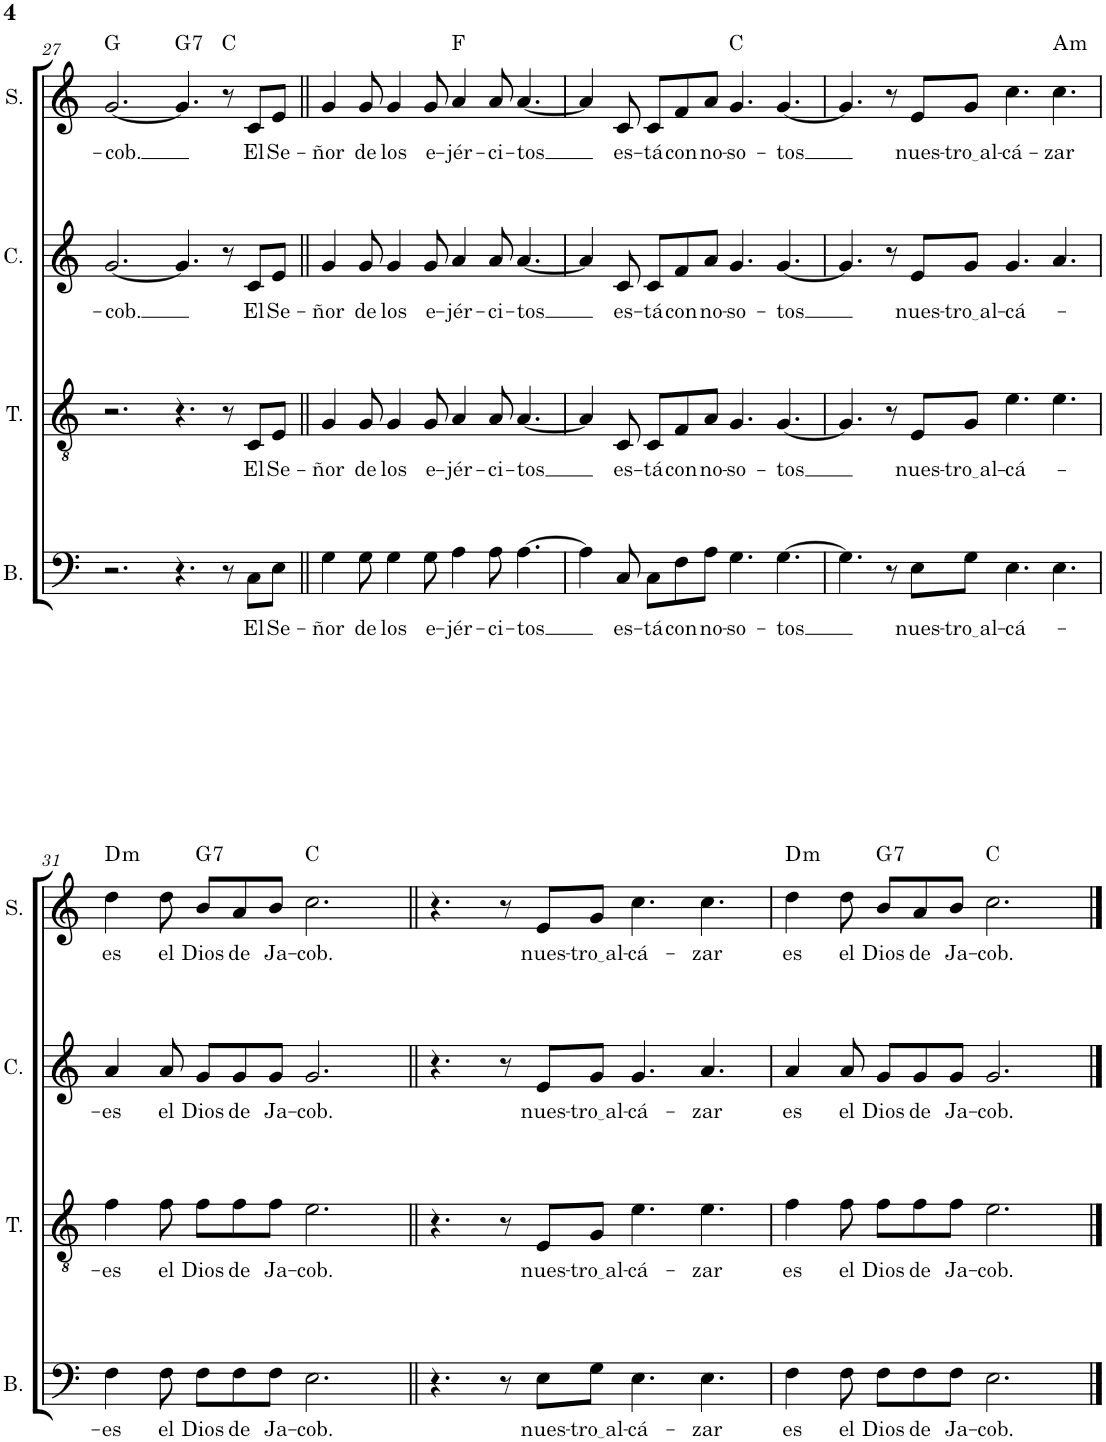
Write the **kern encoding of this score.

**kern	**text	**kern	**text	**kern	**text	**kern	**text	**harte
*part4	*part4	*part3	*part3	*part2	*part2	*part1	*part1	*part1
*staff4	*staff4	*staff3	*staff3	*staff2	*staff2	*staff1	*staff1	*
*I"Bajo	*	*I"Tenor	*	*I"Contralto	*	*I"Soprano	*	*
*I'B.	*	*I'T.	*	*I'C.	*	*I'S.	*	*
!!LO:PB:g=z
*clefF4	*	*clefGv2	*	*clefG2	*	*clefG2	*	*
*k[]	*	*k[]	*	*k[]	*	*k[]	*	*
*M12/8	*	*M12/8	*	*M12/8	*	*M12/8	*	*
=27	=27	=27	=27	=27	=27	=27	=27	=27
!	!	!	!	!	!LO:LY:b	!	!LO:LY:b	!
2.r	.	2.r	.	[2.g/	-cob.	[2.g/	-cob.	G:maj
!	!	!	!	!	!	!	!	!LO:H:kt=7
4.r	.	4.r	.	4.g/]	.	4.g/]	.	G:7
8r	.	8r	.	8r	.	8r	.	C:maj
!	!LO:LY:b	!	!LO:LY:b	!	!LO:LY:b	!	!LO:LY:b	!
8C\L	El	8C/L	El	8c/L	El	8c/L	El	.
!	!LO:LY:b	!	!LO:LY:b	!	!LO:LY:b	!	!LO:LY:b	!
8E\J	Se-	8E/J	Se-	8e/J	Se-	8e/J	Se-	.
=28||	=28||	=28||	=28||	=28||	=28||	=28||	=28||	=28||
!	!LO:LY:b	!	!LO:LY:b	!	!LO:LY:b	!	!LO:LY:b	!
4G\	-ñor	4G/	-ñor	4g/	-ñor	4g/	-ñor	.
!	!LO:LY:b	!	!LO:LY:b	!	!LO:LY:b	!	!LO:LY:b	!
8G\	de	8G/	de	8g/	de	8g/	de	.
!	!LO:LY:b	!	!LO:LY:b	!	!LO:LY:b	!	!LO:LY:b	!
4G\	los	4G/	los	4g/	los	4g/	los	.
!	!LO:LY:b	!	!LO:LY:b	!	!LO:LY:b	!	!LO:LY:b	!
8G\	e-	8G/	e-	8g/	e-	8g/	e-	.
!	!LO:LY:b	!	!LO:LY:b	!	!LO:LY:b	!	!LO:LY:b	!
4A\	-jér-	4A/	-jér-	4a/	-jér-	4a/	-jér-	F:maj
!	!LO:LY:b	!	!LO:LY:b	!	!LO:LY:b	!	!LO:LY:b	!
8A\	-ci-	8A/	-ci-	8a/	-ci-	8a/	-ci-	.
!	!LO:LY:b	!	!LO:LY:b	!	!LO:LY:b	!	!LO:LY:b	!
[4.A\	-tos	[4.A/	-tos	[4.a/	-tos	[4.a/	-tos	.
=29	=29	=29	=29	=29	=29	=29	=29	=29
4A\]	.	4A/]	.	4a/]	.	4a/]	.	.
!	!LO:LY:b	!	!LO:LY:b	!	!LO:LY:b	!	!LO:LY:b	!
8C/	es-	8C/	es-	8c/	es-	8c/	es-	.
!	!LO:LY:b	!	!LO:LY:b	!	!LO:LY:b	!	!LO:LY:b	!
8C\L	-tá	8C/L	-tá	8c/L	-tá	8c/L	-tá	.
!	!LO:LY:b	!	!LO:LY:b	!	!LO:LY:b	!	!LO:LY:b	!
8F\	con	8F/	con	8f/	con	8f/	con	.
!	!LO:LY:b	!	!LO:LY:b	!	!LO:LY:b	!	!LO:LY:b	!
8A\J	no-	8A/J	no-	8a/J	no-	8a/J	no-	.
!	!LO:LY:b	!	!LO:LY:b	!	!LO:LY:b	!	!LO:LY:b	!
4.G\	-so-	4.G/	-so-	4.g/	-so-	4.g/	-so-	C:maj
!	!LO:LY:b	!	!LO:LY:b	!	!LO:LY:b	!	!LO:LY:b	!
[4.G\	-tos	[4.G/	-tos	[4.g/	-tos	[4.g/	-tos	.
=30	=30	=30	=30	=30	=30	=30	=30	=30
4.G\]	.	4.G/]	.	4.g/]	.	4.g/]	.	.
8r	.	8r	.	8r	.	8r	.	.
!	!LO:LY:b	!	!LO:LY:b	!	!LO:LY:b	!	!LO:LY:b	!
8E\L	nues-	8E/L	nues-	8e/L	nues-	8e/L	nues-	.
!	!LO:LY:b	!	!LO:LY:b	!	!LO:LY:b	!	!LO:LY:b	!
8G\J	tro al	8G/J	tro al	8g/J	tro al	8g/J	tro al	.
!	!LO:LY:b	!	!LO:LY:b	!	!LO:LY:b	!	!LO:LY:b	!
4.E\	-cá-	4.e\	-cá-	4.g/	-cá-	4.cc\	-cá-	.
!	!	!	!	!	!	!	!LO:LY:b	!LO:H:kt=m
4.E\	.	4.e\	.	4.a/	.	4.cc\	-zar	A:min
!!LO:LB:g=z
=31	=31	=31	=31	=31	=31	=31	=31	=31
!	!LO:LY:b	!	!LO:LY:b	!	!LO:LY:b	!	!LO:LY:b	!LO:H:kt=m
4F\	es	4f\	es	4a/	es	4dd\	es	D:min
!	!LO:LY:b	!	!LO:LY:b	!	!LO:LY:b	!	!LO:LY:b	!
8F\	el	8f\	el	8a/	el	8dd\	el	.
!	!LO:LY:b	!	!LO:LY:b	!	!LO:LY:b	!	!LO:LY:b	!LO:H:kt=7
8F\L	Dios	8f\L	Dios	8g/L	Dios	8b/L	Dios	G:7
!	!LO:LY:b	!	!LO:LY:b	!	!LO:LY:b	!	!LO:LY:b	!
8F\	de	8f\	de	8g/	de	8a/	de	.
!	!LO:LY:b	!	!LO:LY:b	!	!LO:LY:b	!	!LO:LY:b	!
8F\J	Ja-	8f\J	Ja-	8g/J	Ja-	8b/J	Ja-	.
!	!LO:LY:b	!	!LO:LY:b	!	!LO:LY:b	!	!LO:LY:b	!
2.E\	-cob.	2.e\	-cob.	2.g/	-cob.	2.cc\	-cob.	C:maj
=32||	=32||	=32||	=32||	=32||	=32||	=32||	=32||	=32||
4.r	.	4.r	.	4.r	.	4.r	.	.
8r	.	8r	.	8r	.	8r	.	.
!	!LO:LY:b	!	!LO:LY:b	!	!LO:LY:b	!	!LO:LY:b	!
8E\L	nues-	8E/L	nues-	8e/L	nues-	8e/L	nues-	.
!	!LO:LY:b	!	!LO:LY:b	!	!LO:LY:b	!	!LO:LY:b	!
8G\J	tro al	8G/J	tro al	8g/J	tro al	8g/J	tro al	.
!	!LO:LY:b	!	!LO:LY:b	!	!LO:LY:b	!	!LO:LY:b	!
4.E\	-cá-	4.e\	-cá-	4.g/	-cá-	4.cc\	-cá-	.
!	!LO:LY:b	!	!LO:LY:b	!	!LO:LY:b	!	!LO:LY:b	!
4.E\	-zar	4.e\	-zar	4.a/	-zar	4.cc\	-zar	.
=33	=33	=33	=33	=33	=33	=33	=33	=33
!	!LO:LY:b	!	!LO:LY:b	!	!LO:LY:b	!	!LO:LY:b	!LO:H:kt=m
4F\	es	4f\	es	4a/	es	4dd\	es	D:min
!	!LO:LY:b	!	!LO:LY:b	!	!LO:LY:b	!	!LO:LY:b	!
8F\	el	8f\	el	8a/	el	8dd\	el	.
!	!LO:LY:b	!	!LO:LY:b	!	!LO:LY:b	!	!LO:LY:b	!LO:H:kt=7
8F\L	Dios	8f\L	Dios	8g/L	Dios	8b/L	Dios	G:7
!	!LO:LY:b	!	!LO:LY:b	!	!LO:LY:b	!	!LO:LY:b	!
8F\	de	8f\	de	8g/	de	8a/	de	.
!	!LO:LY:b	!	!LO:LY:b	!	!LO:LY:b	!	!LO:LY:b	!
8F\J	Ja-	8f\J	Ja-	8g/J	Ja-	8b/J	Ja-	.
!	!LO:LY:b	!	!LO:LY:b	!	!LO:LY:b	!	!LO:LY:b	!
2.E\	-cob.	2.e\	-cob.	2.g/	-cob.	2.cc\	-cob.	C:maj
==	==	==	==	==	==	==	==	==
*-	*-	*-	*-	*-	*-	*-	*-	*-
